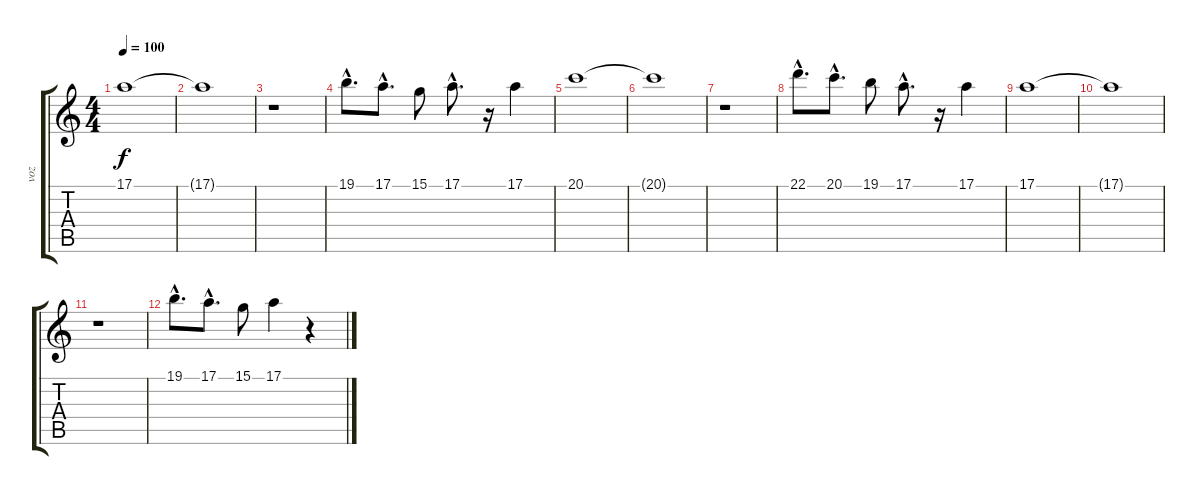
\track ("voz" "voz") {instrument oboe}
\staff {score tabs}
\tuning (E4 B3 G3 D3 A2 E2) {hide}
\ts (4 4)
\tempo 100
\clef g2
\ks c
17.1.1{dy f} |
17.1{t}.1 |
r.1 |
19.1{hac}.8{d} 17.1{hac}.8{d} 15.1.8 17.1{hac}.8{d} r.16 17.1.4 |
20.1.1 |
20.1{t}.1 |
r.1 |
22.1{hac}.8{d} 20.1{hac}.8{d} 19.1.8 17.1{hac}.8{d} r.16 17.1.4 |
17.1.1 |
17.1{t}.1 |
r.1 |
19.1{hac}.8{d} 17.1{hac}.8{d} 15.1.8 17.1.4 r.4
